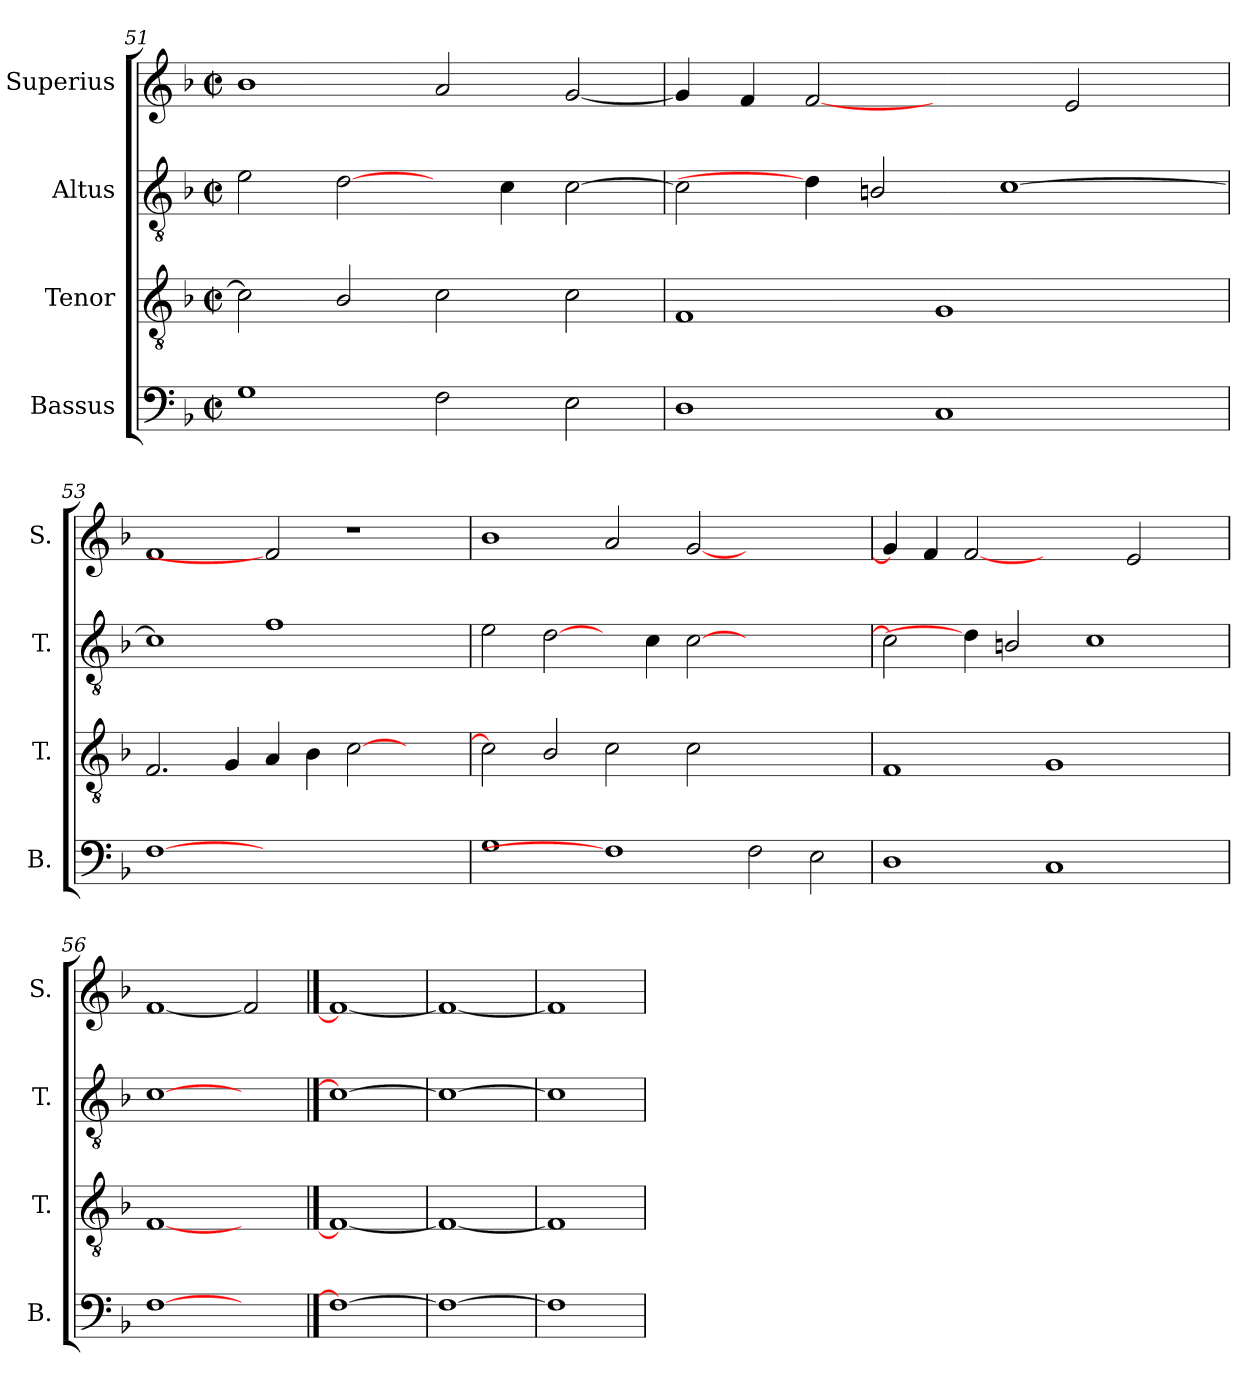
**kern	**kern	**kern	**kern
*part4	*part3	*part2	*part1
*staff4	*staff3	*staff2	*staff1
*I"Bassus	*I"Tenor	*I"Altus	*I"Superius
*I'B.	*I'T.	*I'T.	*I'S.
!!LO:LB:g=z
*clefF4	*clefGv2	*clefGv2	*clefG2
*	*ITrd7c12	*ITrd7c12	*
*k[b-]	*k[b-]	*k[b-]	*k[b-]
*F:	*F:	*F:	*F:
*M2/2	*M2/2	*M2/2	*M2/2
*met(c|)	*met(c|)	*met(c|)	*met(c|)
=51	=51	=51	=51
1Gi	2Ci\]	2Ei\	1b-i
.	2BB-i/	[2Di\	.
2Fi\	2Ci\	4ryy	2ai/
.	.	4Ci\	.
2Ei\	2Ci\	[>2Ci\	[<2gi/
=52	=52	=52	=52
1Di	1FFi	2Ci\]	4gi/]
.	.	.	4fi/
.	.	4Di\]	[2fi
.	.	2BBni/	.
1Ci	1GGi	.	2ryy
.	.	[>1Ci	.
.	.	.	2ei/
4ryy	4ryy	.	4ryy
=53	=53	=53	=53
[1Fi	2.FFi/	1Ci]	1fi
.	4GGi/	.	.
1.ryy	4AAi/	1Fi	2fi]
.	4BB-i\	.	.
.	[>2Ci\	.	1r
.	2ryy	2ryy	.
=54	=54	=54	=54
1Gi	2Ci\]	2Ei\	1b-i
.	2BB-i/	[2Di\	.
1Fi]	2Ci\	4ryy	2ai/
.	.	4Ci\	.
.	2Ci\	[>2Ci\	[<2gi/
2Fi\	1ryy	1ryy	1ryy
2Ei\	.	.	.
=55	=55	=55	=55
1Di	1FFi	2Ci\]	4gi/]
.	.	.	4fi/
.	.	4Di\]	[2fi
.	.	2BBni/	.
1Ci	1GGi	.	2ryy
.	.	1Ci	.
.	.	.	2ei/
4ryy	4ryy	.	4ryy
=56	=56	=56	=56
[1Fi	[1FFi	[1Ci	[1fi
2ryy	2ryy	2ryy	2fi]
==57	==57	==57	==57
1Fi_	1FFi_	1Ci_	1fi_
=58	=58	=58	=58
1Fi_	1FFi_	1Ci_	1fi_
=59	=59	=59	=59
1Fi]	1FFi]	1Ci]	1fi]
=	=	=	=
*-	*-	*-	*-
